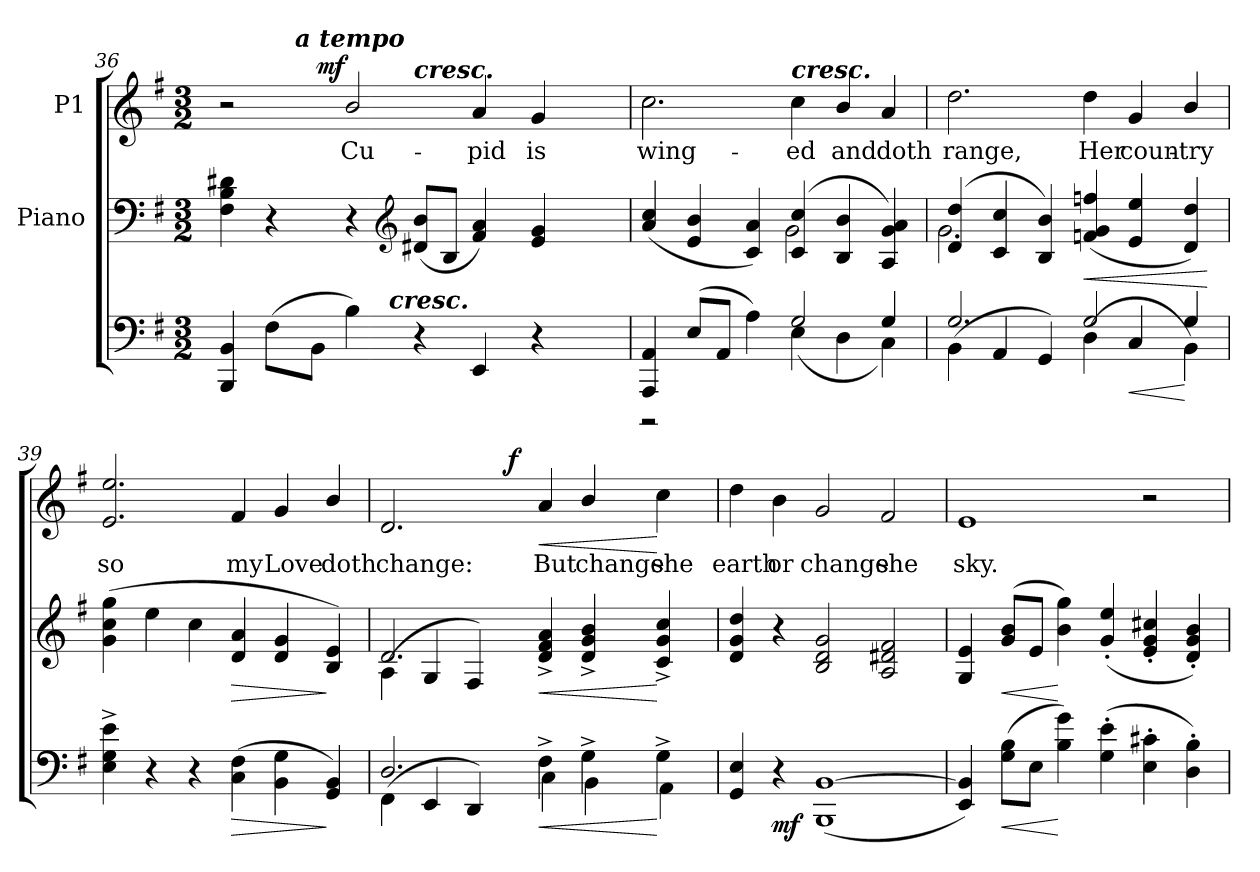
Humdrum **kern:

**kern	**dynam	**kern	**dynam	**kern	**text	**dynam
*part3	*part3	*part2	*part2	*part1	*part1	*part1
*staff3	*staff3	*staff2	*staff2	*staff1	*staff1	*staff1
*	*	*I"Piano	*	*I"P1	*	*
*clefF4	*	*clefF4	*	*clefG2	*	*
*k[f#]	*	*k[f#]	*	*k[f#]	*	*
*e:	*	*e:	*	*e:	*	*
*M3/2	*	*M3/2	*	*M3/2	*	*
=36	=36	=36	=36	=36	=36	=36
*	*	*	*	*^	*	*
!LO:TX:a:Bi:t=a tempo	!	!	!	!	!	!	!
*^	*	*	*	*^	*^	*	*
4BBBi/ 4BBi	2ryy	.	4F#i\ 4Bi 4d#Xi	.	2r	4ryy	4ryy	2.ryy	.	.
(8F#i\L	.	.	4r	.	.	8ryy	16ryy	.	.	.
.	.	.	.	.	.	.	64ryy	.	.	.
.	.	.	.	.	.	.	1024ryy	.	.	.
!	!	!	!	!	!	!	!LO:TX:a:Bi:t=a tempo	!	!	!
.	.	.	.	.	.	.	1ryy	.	.	.
8BBi\J	.	.	.	.	.	128ryy	.	.	.	.
.	.	.	.	.	.	1024ryy	.	.	.	.
.	.	.	.	.	.	1ryy	.	.	.	mf
!	!	!	!	!	!	!	!	!	!LO:LY:b:color=#000000	!
4Bi\)	8ryy	.	4r	.	2bi/	.	.	.	Cu-	.
.	32ryy	.	.	.	.	.	.	.	.	.
.	1024ryy	.	.	.	.	.	.	.	.	.
!	!LO:TX:a:Bi:t=cresc.	!	!	!	!	!	!	!	!	!
.	2ryy	.	.	.	.	.	.	.	.	.
*	*	*	*clefG2	*	*	*	*	*	*	*
!	!	!	!	!	!	!	!	!LO:TX:a:Bi:t=cresc.	!	!
4r	.	.	(8d#Xi/ 8biL	.	.	.	.	2.ryy	.	.
.	.	.	8Bi/J	.	.	.	.	.	.	.
!	!	!	!	!	!	!	!	!	!LO:LY:b:color=#000000	!
4EEi/	.	.	4f#i/ 4ai)	.	4ai/	.	.	.	-pid	.
.	4ryy	.	.	.	.	.	.	.	.	.
!	!	!	!	!	!	!	!	!	!LO:LY:b:color=#000000	!
4r	.	.	4ei/ 4gi	.	4gi/	.	.	.	is	.
.	.	.	.	.	.	.	8ryy	.	.	.
.	.	.	.	.	.	16ryy	.	.	.	.
.	16ryy	.	.	.	.	.	.	.	.	.
.	.	.	.	.	.	32ryy	.	.	.	.
.	.	.	.	.	.	.	32ryy	.	.	.
.	64ryy	.	.	.	.	.	.	.	.	.
.	.	.	.	.	.	64ryy	.	.	.	.
.	128...ryy	.	.	.	.	.	128...ryy	.	.	.
.	.	.	.	.	.	256..ryy	.	.	.	.
*	*	*	*	*	*v	*v	*v	*v	*	*
=37	=37	=37	=37	=37	=37	=37	=37
*	*	*	*^	*	*	*	*
*	*	*	*	*	*	*^	*	*
*	*	*	*	*	*	*	*^	*	*
*	*	*	*	*	*	*	*	*^	*	*
!	!	!	!	!	!	!	!	!	!	!LO:LY:b:color=#000000	!
*	*	*	*	*	*	*v	*v	*v	*v	*	*
4AAAi/ 4AAi	2r	.	(4ai/ 4cci	2ryy	.	2.cci\	wing-	.
(8Ei/L	.	.	4ei/ 4bi	.	.	.	.	.
8AAi/J	.	.	.	.	.	.	.	.
4Ai\)	4ryy	.	4ci/ 4ai)	4ryy	.	.	.	.
!	!	!	!	!	!	!LO:TX:a:Bi:t=cresc.	!	!
!	!	!	!	!	!	!	!LO:LY:b:color=#000000	!
2Gi/	(4Ei\	.	(4ci/ 4cci	2gi\	.	4cci\	-ed	.
!	!	!	!	!	!	!	!LO:LY:b:color=#000000	!
.	4Di\	.	4Bi/ 4bi	.	.	4bi/	and	.
!	!	!	!	!	!	!	!LO:LY:b:color=#000000	!
4Gi/	4Ci\)	.	4Ai/ 4gi 4ai)	4ryy	.	4ai/	doth	.
!!LO:LB:g=z
=38	=38	=38	=38	=38	=38	=38	=38	=38
!	!	!	!	!	!	!	!LO:LY:b:color=#000000	!
2.Gi/	(4BBi\	.	(4di/ 4ddi	2.gi\	.	2.ddi\	range,	.
.	4AAi/	.	4ci/ 4cci	.	.	.	.	.
.	4GGi/)	.	4Bi/ 4bi)	.	.	.	.	.
!	!	!	!	!	!LO:HP:b	!	!	!
!	!	!	!	!	!	!	!LO:LY:b:color=#000000	!
2Gi/	(4Di\	.	(4fni/ 4gi 4ffni	4ryy	<	4ddi\	Her	.
!	!	!LO:HP:b	!	!	!	!	!	!
!	!	!	!	!	!	!	!LO:LY:b:color=#000000	!
.	4Ci/	<	4ei/ 4eei	2ryy	.	4gi/	coun-	.
!	!	!	!	!	!	!	!LO:LY:b:color=#000000	!
4Gi/	4BBi\)	[	4di/ 4ddi)	.	.	4bi/	-try	.
*v	*v	*	*	*	*	*	*	*
*	*	*v	*v	*	*	*	*
.	.	.	[	.	.	.
=39	=39	=39	=39	=39	=39	=39
!	!	!	!	!	!LO:LY:b:color=#000000	!
4Ei\^ 4Gi^ 4ei^	.	(4gi\ 4cci 4ggi	.	2.ei/ 2.eei	so	.
4r	.	4eei\	.	.	.	.
4r	.	4cci\	.	.	.	.
!	!LO:HP:b	!	!LO:HP:b	!	!	!
!	!	!	!	!	!LO:LY:b:color=#000000	!
(4Ci\ 4F#i	>	4di/ 4ai	>	4f#i/	my	.
!	!	!	!	!	!LO:LY:b:color=#000000	!
4BBi\ 4Gi	.	4di/ 4gi	.	4gi/	Love	.
!	!	!	!	!	!LO:LY:b:color=#000000	!
4GGi/ 4BBi)	]	4Bi/ 4ei)	]	4bi/	doth	.
=40	=40	=40	=40	=40	=40	=40
*^	*	*^	*	*	*	*
!	!	!	!	!	!	!	!LO:LY:b:color=#000000	!
*	*	*	*	*	*	*^	*	*
2.Di/	(4FF#i\	.	2.di/	(4Ai\	.	2.di/	2ryy	change:	.
.	4EEi/	.	.	4Gi/	.	.	.	.	.
.	4DDi/)	.	.	4F#i/)	.	.	16ryy	.	.
.	.	.	.	.	.	.	32ryy	.	.
.	.	.	.	.	.	.	64ryy	.	.
.	.	.	.	.	.	.	256ryy	.	.
.	.	.	.	.	.	.	2ryy	.	f
!	!	!LO:HP:b	!	!	!LO:HP:b	!	!	!	!
!	!	!	!	!	!	!	!	!LO:LY:b:color=#000000	!LO:HP:b
4F#^i\	4Ci\	<	4di/^ 4f#i^ 4ai^	2.ryy	<	4ai/	.	But	<
!	!	!	!	!	!	!	!	!LO:LY:b:color=#000000	!
4G^i\	4BBi\	.	4di/^ 4gi^ 4bi^	.	.	4bi/	.	change	.
.	.	.	.	.	.	.	4ryy	.	.
!	!	!	!	!	!	!	!	!LO:LY:b:color=#000000	!
4G^i\	4AAi\	[	4ci/^ 4gi^ 4cci^	.	[	4cci\	.	she	[
.	.	.	.	.	.	.	8ryy	.	.
.	.	.	.	.	.	.	128.ryy	.	.
*v	*v	*	*	*	*	*v	*v	*	*
*	*	*v	*v	*	*	*	*
!!LO:PB:g=z
=41	=41	=41	=41	=41	=41	=41
*^	*	*^	*	*^	*	*
!	!	!	!	!	!	!LO:TX:a:Bi:t=Animando	!	!	!
!	!	!	!	!	!	!	!	!LO:LY:b:color=#000000	!
*v	*v	*	*	*	*	*v	*v	*	*
*	*	*v	*v	*	*	*	*
4GGi/ 4Ei	.	4di/ 4gi 4ddi	.	4ddi\	earth	.
!	!	!	!	!	!LO:LY:b:color=#000000	!
4r	mf	4r	.	4bi\	or	.
!	!	!	!	!	!LO:LY:b:color=#000000	!
(1BBBi [1BBi	.	2Bi/ 2di 2gi	.	2gi/	change	.
!	!	!	!	!	!LO:LY:b:color=#000000	!
.	.	2Ai/ 2d#Xi 2f#i	.	2f#i/	she	.
=42	=42	=42	=42	=42	=42	=42
!	!	!	!	!	!LO:LY:b:color=#000000	!
4EEi/ 4BBi])	.	4Gi/ 4ei	.	1ei	sky.	.
!	!LO:HP:b	!	!LO:HP:b	!	!	!
(8Gi\ 8BiL	<	(8gi/ 8biL	<	.	.	.
8Ei\J	.	8ei/J	.	.	.	.
4Bi\ 4gi)	[	4bi\ 4ggi)	[	.	.	.
(4Gi\' 4ei'	.	(4gi/' 4eei'	.	.	.	.
4Ei\' 4c#Xi'	.	4ei/' 4gi' 4cc#Xi'	.	2r	.	.
4Di\' 4Bi')	.	4di/' 4gi' 4bi')	.	.	.	.
=	=	=	=	=	=	=
*-	*-	*-	*-	*-	*-	*-
